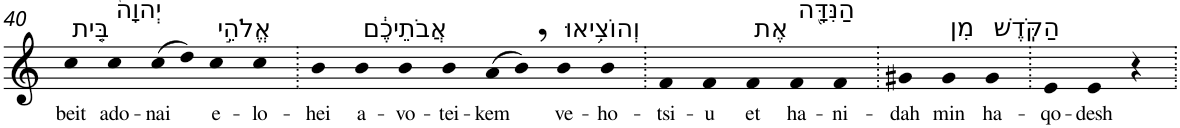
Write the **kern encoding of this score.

**kern	**text
*part1	*part1
*staff1	*staff1
*I"Piano	*
*I'Pno	*
!!LO:PB:g=z
*clefG2	*
*k[]	*
=40	=40
!LO:TX:a:t=בֵּ֤ית	!
!	!LO:LY:b
4cc	beit
!LO:TX:a:t=יְהוָה֙	!
!	!LO:LY:b
4cc	ado-
!	!LO:LY:b
(>8cc	-nai
8dd)	.
!LO:TX:a:t=אֱלֹהֵ֣י	!
!	!LO:LY:b
4cc	e-
!	!LO:LY:b
4cc	-lo-
=41.	=41.
!	!LO:LY:b
4b	-hei
!LO:TX:a:t=אֲבֹתֵיכֶ֔ם	!
!	!LO:LY:b
4b	a-
!	!LO:LY:b
4b	-vo-
!	!LO:LY:b
4b	-tei-
!	!LO:LY:b
(>8a	-kem
8b,)	.
!LO:TX:a:t=וְהוֹצִ֥יאוּ	!
!	!LO:LY:b
4b	ve-
!	!LO:LY:b
4b	-ho-
=42.	=42.
!	!LO:LY:b
4f	-tsi-
!	!LO:LY:b
4f	-u
!LO:TX:a:t=אֶת	!
!	!LO:LY:b
4f	et
!LO:TX:a:t=הַנִּדָּ֖ה	!
!	!LO:LY:b
4f	ha-
!	!LO:LY:b
4f	-ni-
=43.	=43.
!	!LO:LY:b
4g#X	-dah
!LO:TX:a:t=מִן	!
!	!LO:LY:b
4g#	min
!LO:TX:a:t=הַקֹּֽדֶשׁ	!
!	!LO:LY:b
4g#	ha-
=44.	=44.
!	!LO:LY:b
4e	-qo-
!	!LO:LY:b
4e	-desh
4r	.
=.	=.
*-	*-
